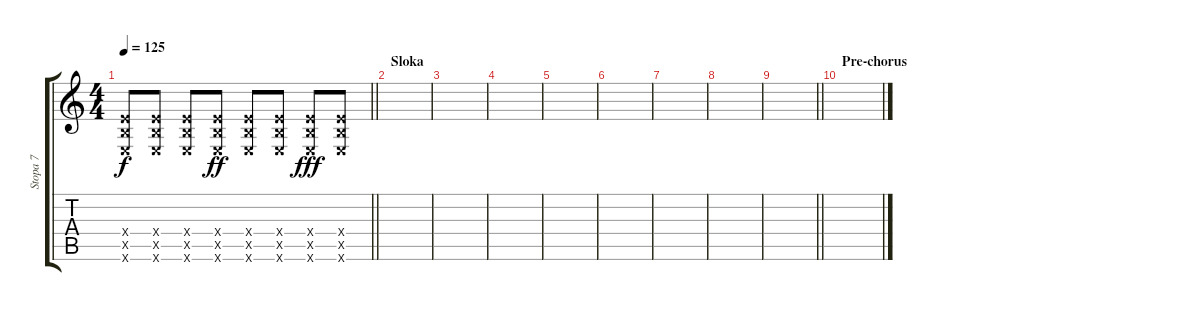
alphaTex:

\track ("Stopa 7" "Stopa 7") {instrument acousticguitarsteel}
\staff {score tabs}
\tuning (E4 B3 G3 D3 A2 E2) {hide}
\ts (4 4)
\tempo 125
\clef g2
\barLineRight lightlight
\ks c
(2.4{x} 2.5{x} 0.6{x}).8{dy f balance 7} (2.4{x} 2.5{x} 0.6{x}).8 (2.4{x} 2.5{x} 0.6{x}).8 (2.4{x} 2.5{x} 0.6{x}).8{dy ff balance 8} (2.4{x} 2.5{x} 0.6{x}).8 (2.4{x} 2.5{x} 0.6{x}).8 (2.4{x} 2.5{x} 0.6{x}).8{dy fff} (2.4{x} 2.5{x} 0.6{x}).8 |
\section ("" "Sloka")
|
|
|
|
|
|
|
\barLineRight lightlight
|
\section ("" "Pre-chorus")
